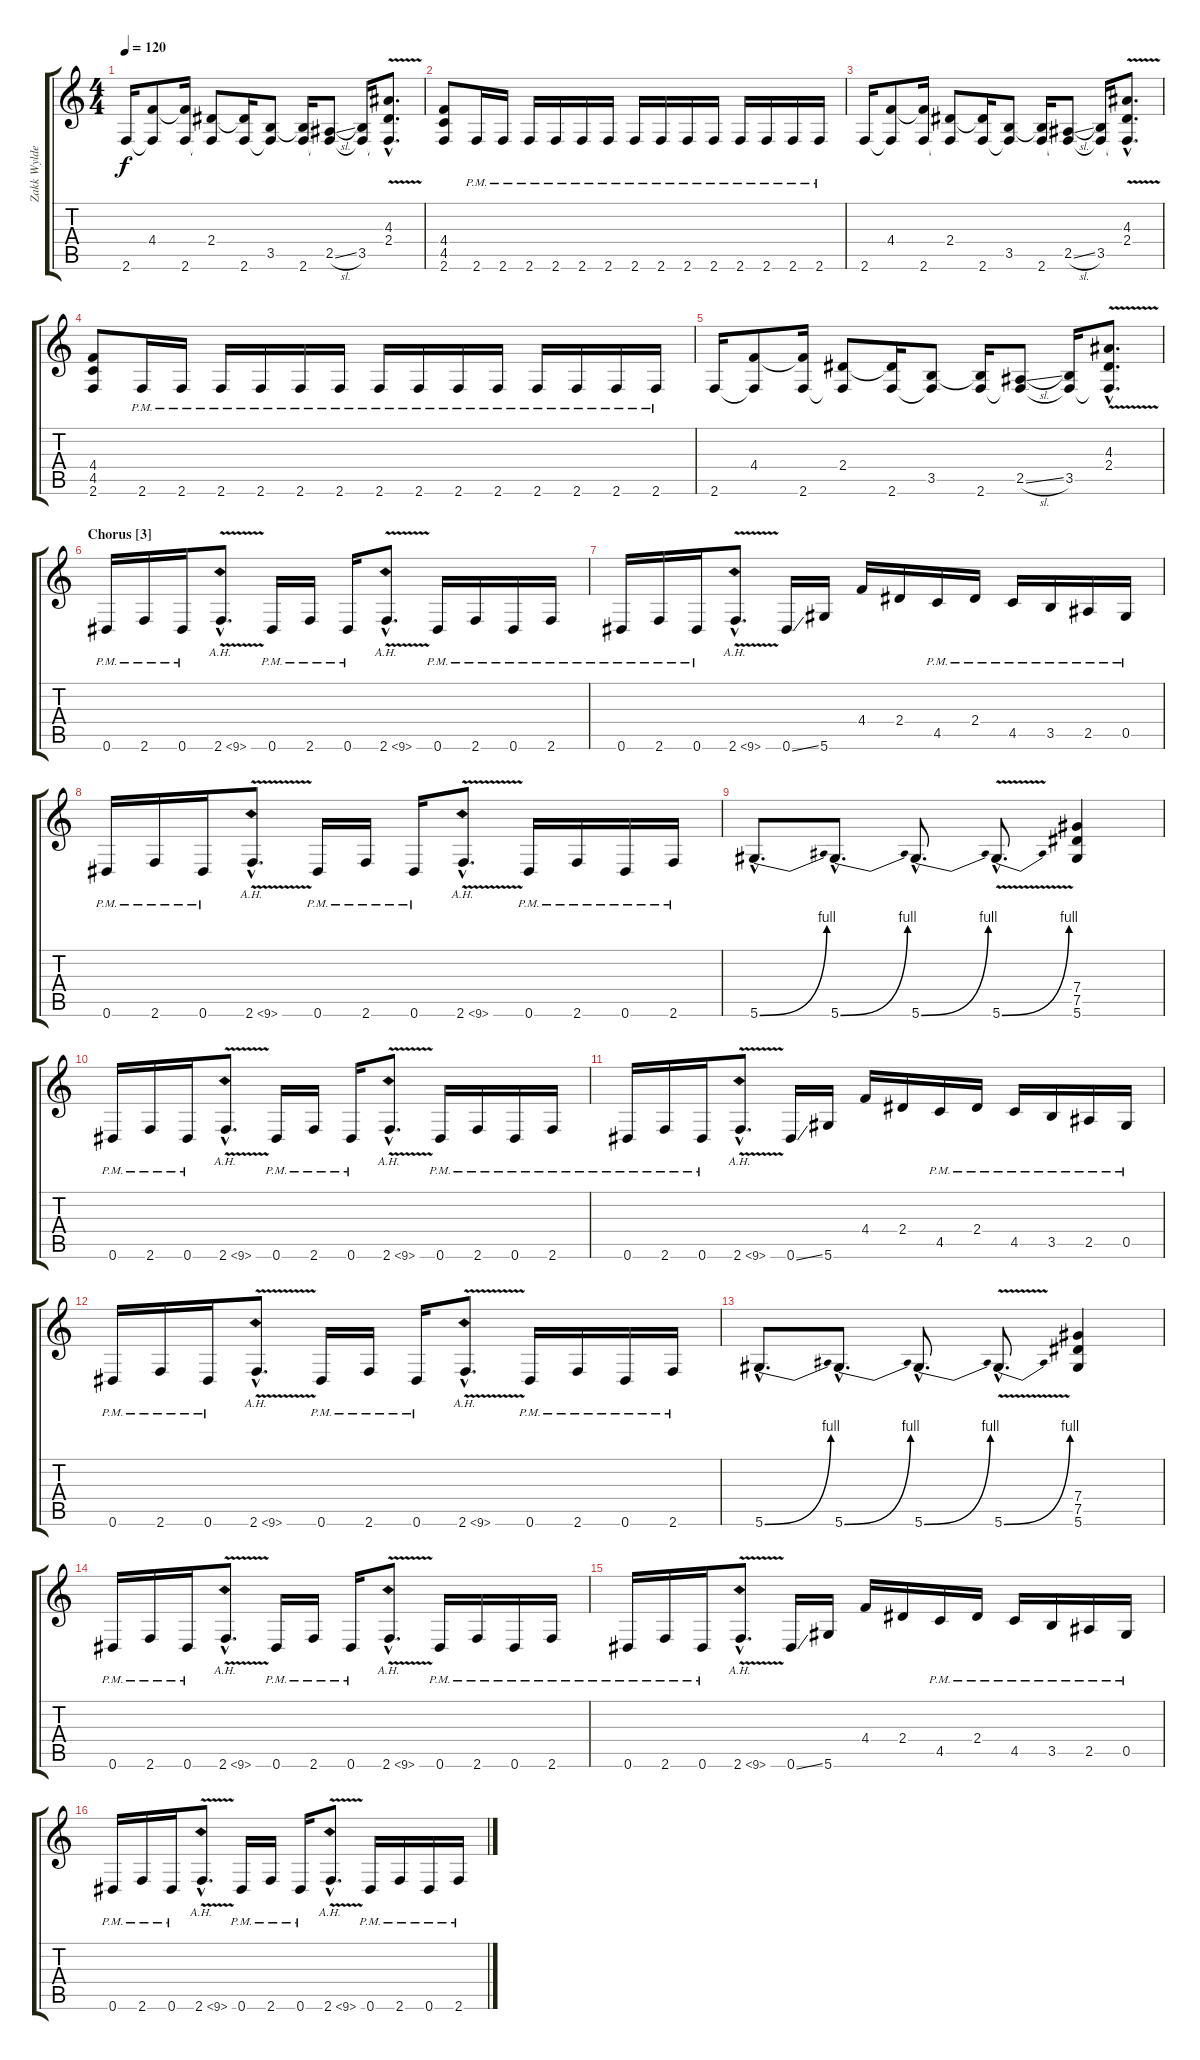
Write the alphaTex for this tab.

\track ("Zakk Wylde" "Zakk Wylde") {instrument distortionguitar}
\staff {score tabs}
\tuning (Eb4 Bb3 Gb3 Db3 Ab2 Eb2) {hide}
\ts (4 4)
\tempo 120
\clef g2
\ks c
2.6.16{dy f} (4.4 2.6{t}).8 (4.4{t} 2.6).16 (2.4 2.6{t}).8 (2.4{t} 2.6).16 (3.5 2.6{t}).8 (3.5{t} 2.6).16 (2.5{sl} 2.6{t}).8 (3.5 2.6{t}).16 (4.3{v hac} 2.4{v hac} 2.6{hac t}).8{d} |
(4.4 4.5 2.6).8 2.6{pm}.16 2.6{pm}.16 2.6{pm}.16 2.6{pm}.16 2.6{pm}.16 2.6{pm}.16 2.6{pm}.16 2.6{pm}.16 2.6{pm}.16 2.6{pm}.16 2.6{pm}.16 2.6{pm}.16 2.6{pm}.16 2.6{pm}.16 |
2.6.16 (4.4 2.6{t}).8 (4.4{t} 2.6).16 (2.4 2.6{t}).8 (2.4{t} 2.6).16 (3.5 2.6{t}).8 (3.5{t} 2.6).16 (2.5{sl} 2.6{t}).8 (3.5 2.6{t}).16 (4.3{v hac} 2.4{v hac} 2.6{hac t}).8{d} |
(4.4 4.5 2.6).8 2.6{pm}.16 2.6{pm}.16 2.6{pm}.16 2.6{pm}.16 2.6{pm}.16 2.6{pm}.16 2.6{pm}.16 2.6{pm}.16 2.6{pm}.16 2.6{pm}.16 2.6{pm}.16 2.6{pm}.16 2.6{pm}.16 2.6{pm}.16 |
2.6.16 (4.4 2.6{t}).8 (4.4{t} 2.6).16 (2.4 2.6{t}).8 (2.4{t} 2.6).16 (3.5 2.6{t}).8 (3.5{t} 2.6).16 (2.5{sl} 2.6{t}).8 (3.5 2.6{t}).16 (4.3{v hac} 2.4{v hac} 2.6{hac t}).8{d} |
\section ("" "Chorus [3]")
0.6{pm}.16{volume 13} 2.6{pm}.16 0.6{pm}.16 2.6{ah 7 v hac}.8{d} 0.6{pm}.16 2.6{pm}.16 0.6{pm}.16 2.6{ah 7 v hac}.8{d} 0.6{pm}.16 2.6{pm}.16 0.6{pm}.16 2.6{pm}.16 |
0.6{pm}.16 2.6{pm}.16 0.6{pm}.16 2.6{ah 7 v hac}.8{d} 0.6{ss}.16 5.6.16 4.4.16 2.4.16 4.5{pm}.16 2.4{pm}.16 4.5{pm}.16 3.5{pm}.16 2.5{pm}.16 0.5{pm}.16 |
0.6{pm}.16 2.6{pm}.16 0.6{pm}.16 2.6{ah 7 v hac}.8{d} 0.6{pm}.16 2.6{pm}.16 0.6{pm}.16 2.6{ah 7 v hac}.8{d} 0.6{pm}.16 2.6{pm}.16 0.6{pm}.16 2.6{pm}.16 |
5.6{be (bend 0 0 60 4) hac}.8{d} 5.6{be (bend 0 0 60 4) hac}.8{d} 5.6{be (bend 0 0 60 4) hac}.8{d} 5.6{be (bend 0 0 60 4) v hac}.8{d} (7.4 7.5 5.6).4 |
0.6{pm}.16 2.6{pm}.16 0.6{pm}.16 2.6{ah 7 v hac}.8{d} 0.6{pm}.16 2.6{pm}.16 0.6{pm}.16 2.6{ah 7 v hac}.8{d} 0.6{pm}.16 2.6{pm}.16 0.6{pm}.16 2.6{pm}.16 |
0.6{pm}.16 2.6{pm}.16 0.6{pm}.16 2.6{ah 7 v hac}.8{d} 0.6{ss}.16 5.6.16 4.4.16 2.4.16 4.5{pm}.16 2.4{pm}.16 4.5{pm}.16 3.5{pm}.16 2.5{pm}.16 0.5{pm}.16 |
0.6{pm}.16 2.6{pm}.16 0.6{pm}.16 2.6{ah 7 v hac}.8{d} 0.6{pm}.16 2.6{pm}.16 0.6{pm}.16 2.6{ah 7 v hac}.8{d} 0.6{pm}.16 2.6{pm}.16 0.6{pm}.16 2.6{pm}.16 |
5.6{be (bend 0 0 60 4) hac}.8{d} 5.6{be (bend 0 0 60 4) hac}.8{d} 5.6{be (bend 0 0 60 4) hac}.8{d} 5.6{be (bend 0 0 60 4) v hac}.8{d} (7.4 7.5 5.6).4 |
0.6{pm}.16 2.6{pm}.16 0.6{pm}.16 2.6{ah 7 v hac}.8{d} 0.6{pm}.16 2.6{pm}.16 0.6{pm}.16 2.6{ah 7 v hac}.8{d} 0.6{pm}.16 2.6{pm}.16 0.6{pm}.16 2.6{pm}.16 |
0.6{pm}.16 2.6{pm}.16 0.6{pm}.16 2.6{ah 7 v hac}.8{d} 0.6{ss}.16 5.6.16 4.4.16 2.4.16 4.5{pm}.16 2.4{pm}.16 4.5{pm}.16 3.5{pm}.16 2.5{pm}.16 0.5{pm}.16 |
0.6{pm}.16 2.6{pm}.16 0.6{pm}.16 2.6{ah 7 v hac}.8{d} 0.6{pm}.16 2.6{pm}.16 0.6{pm}.16 2.6{ah 7 v hac}.8{d} 0.6{pm}.16 2.6{pm}.16 0.6{pm}.16 2.6{pm}.16
